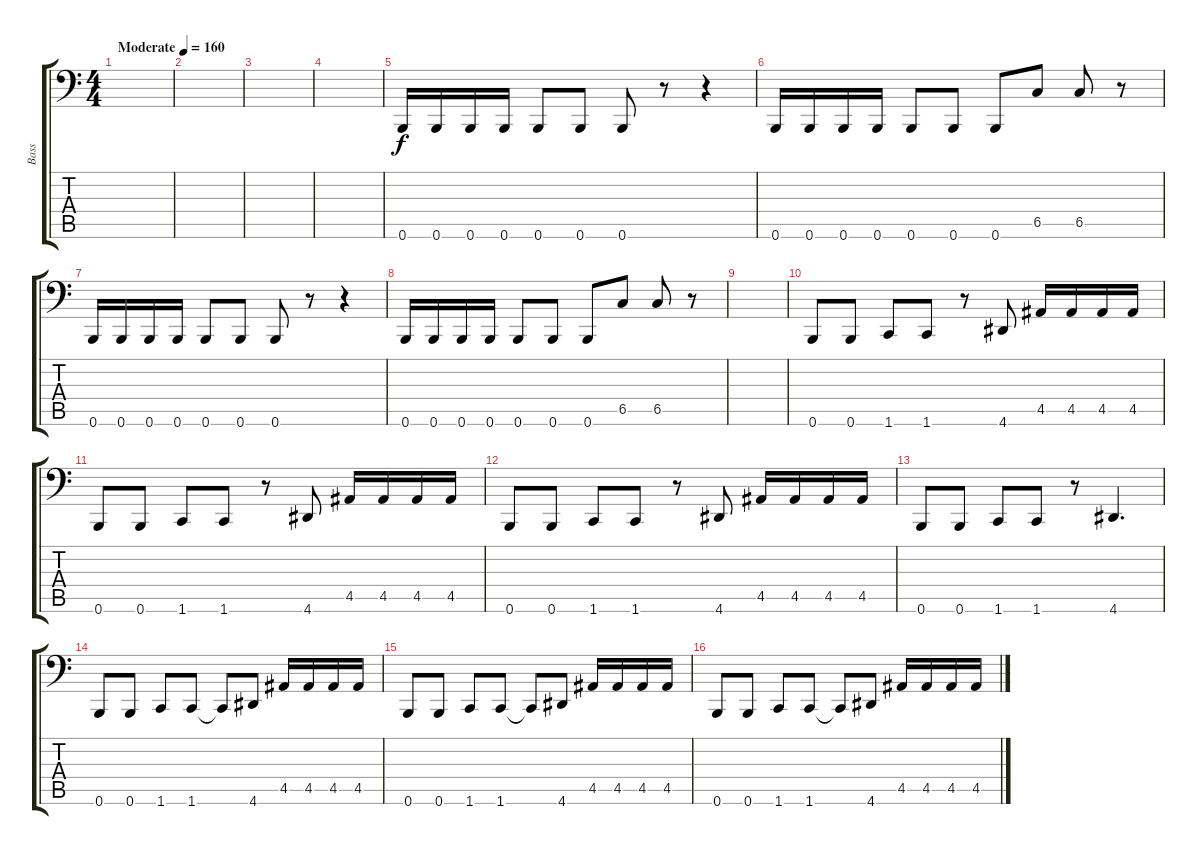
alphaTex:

\track ("Bass" "Bass") {instrument electricbasspick}
\staff {score tabs}
\tuning (Db3 Ab2 E2 B1 Gb1 B0) {hide}
\ts (4 4)
\tempo (160 "Moderate")
\clef f4
\ks c
|
|
|
|
0.6.16 0.6.16 0.6.16 0.6.16 0.6.8 0.6.8 0.6.8 r.8 r.4 |
0.6.16 0.6.16 0.6.16 0.6.16 0.6.8 0.6.8 0.6.8 6.5.8 6.5.8 r.8 |
0.6.16 0.6.16 0.6.16 0.6.16 0.6.8 0.6.8 0.6.8 r.8 r.4 |
0.6.16 0.6.16 0.6.16 0.6.16 0.6.8 0.6.8 0.6.8 6.5.8 6.5.8 r.8 |
|
0.6.8 0.6.8 1.6.8 1.6.8 r.8 4.6.8 4.5.16 4.5.16 4.5.16 4.5.16 |
0.6.8 0.6.8 1.6.8 1.6.8 r.8 4.6.8 4.5.16 4.5.16 4.5.16 4.5.16 |
0.6.8 0.6.8 1.6.8 1.6.8 r.8 4.6.8 4.5.16 4.5.16 4.5.16 4.5.16 |
0.6.8 0.6.8 1.6.8 1.6.8 r.8 4.6.4{d} |
0.6.8 0.6.8 1.6.8 1.6.8 1.6{t}.8 4.6.8 4.5.16 4.5.16 4.5.16 4.5.16 |
0.6.8 0.6.8 1.6.8 1.6.8 1.6{t}.8 4.6.8 4.5.16 4.5.16 4.5.16 4.5.16 |
0.6.8 0.6.8 1.6.8 1.6.8 1.6{t}.8 4.6.8 4.5.16 4.5.16 4.5.16 4.5.16
